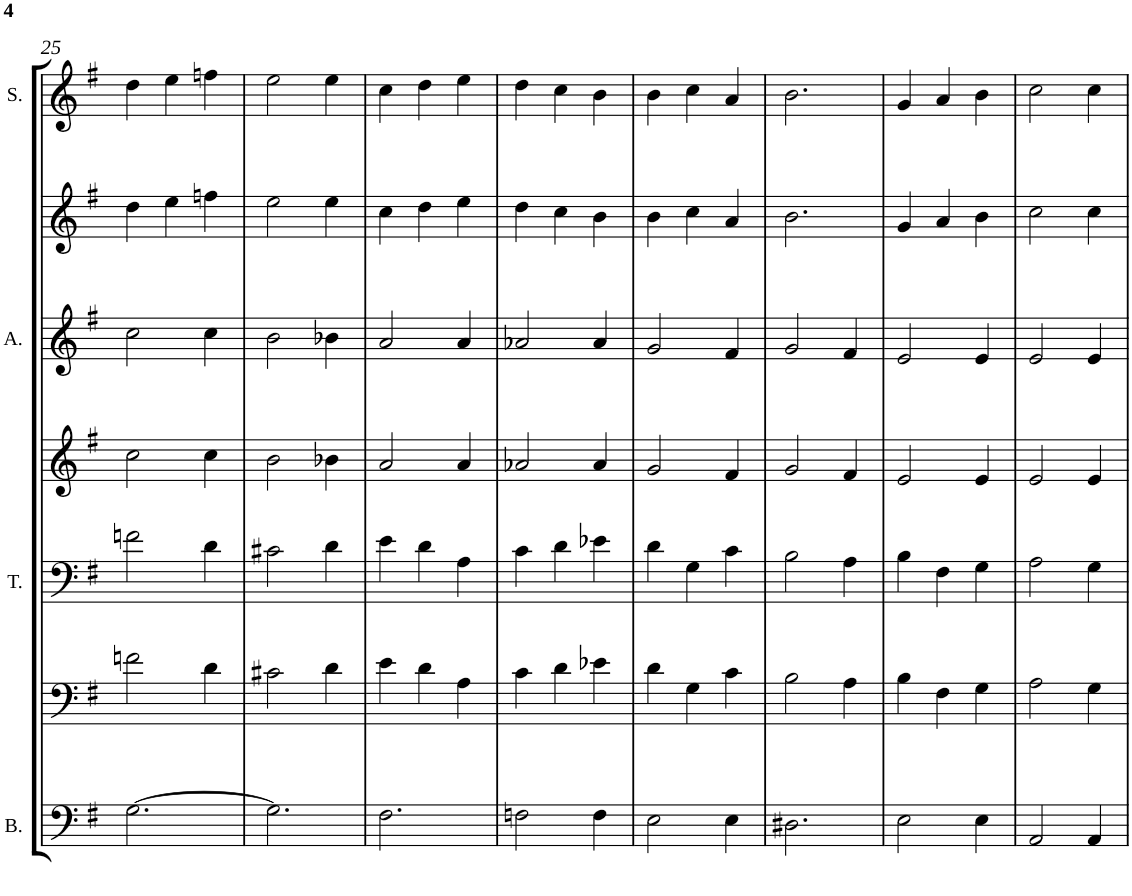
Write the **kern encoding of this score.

**kern	**kern	**kern	**kern	**kern	**kern	**kern
*part7	*part6	*part5	*part4	*part3	*part2	*part1
*staff7	*staff6	*staff5	*staff4	*staff3	*staff2	*staff1
*I"Bass	*	*I"Tenor	*	*I"Alto	*I"Piano	*I"Soprano
*I'B.	*	*I'T.	*	*I'A.	*	*I'S.
!!LO:PB:g=z
*clefF4	*clefF4	*clefF4	*clefG2	*clefG2	*clefG2	*clefG2
*k[f#]	*k[f#]	*k[f#]	*k[f#]	*k[f#]	*k[f#]	*k[f#]
*G:	*G:	*G:	*G:	*G:	*G:	*G:
*M3/4	*M3/4	*M3/4	*M3/4	*M3/4	*M3/4	*M3/4
=25	=25	=25	=25	=25	=25	=25
[2.G\	2fn\	2fn\	2cc\	2cc\	4dd\	4dd\
.	.	.	.	.	4ee\	4ee\
.	4d\	4d\	4cc\	4cc\	4ffn\	4ffn\
=26	=26	=26	=26	=26	=26	=26
2.G\]	2c#X\	2c#X\	2b\	2b\	2ee\	2ee\
.	4d\	4d\	4b-X\	4b-X\	4ee\	4ee\
=27	=27	=27	=27	=27	=27	=27
2.F#\	4e\	4e\	2a/	2a/	4cc\	4cc\
.	4d\	4d\	.	.	4dd\	4dd\
.	4A\	4A\	4a/	4a/	4ee\	4ee\
=28	=28	=28	=28	=28	=28	=28
2Fn\	4c\	4c\	2a-X/	2a-X/	4dd\	4dd\
.	4d\	4d\	.	.	4cc\	4cc\
4F\	4e-X\	4e-X\	4a-/	4a-/	4b\	4b\
=29	=29	=29	=29	=29	=29	=29
2E\	4d\	4d\	2g/	2g/	4b\	4b\
.	4G\	4G\	.	.	4cc\	4cc\
4E\	4c\	4c\	4f#/	4f#/	4a/	4a/
=30	=30	=30	=30	=30	=30	=30
2.D#X\	2B\	2B\	2g/	2g/	2.b\	2.b\
.	4A\	4A\	4f#/	4f#/	.	.
=31	=31	=31	=31	=31	=31	=31
2E\	4B\	4B\	2e/	2e/	4g/	4g/
.	4F#\	4F#\	.	.	4a/	4a/
4E\	4G\	4G\	4e/	4e/	4b\	4b\
=32	=32	=32	=32	=32	=32	=32
2AA/	2A\	2A\	2e/	2e/	2cc\	2cc\
4AA/	4G\	4G\	4e/	4e/	4cc\	4cc\
=	=	=	=	=	=	=
*-	*-	*-	*-	*-	*-	*-
